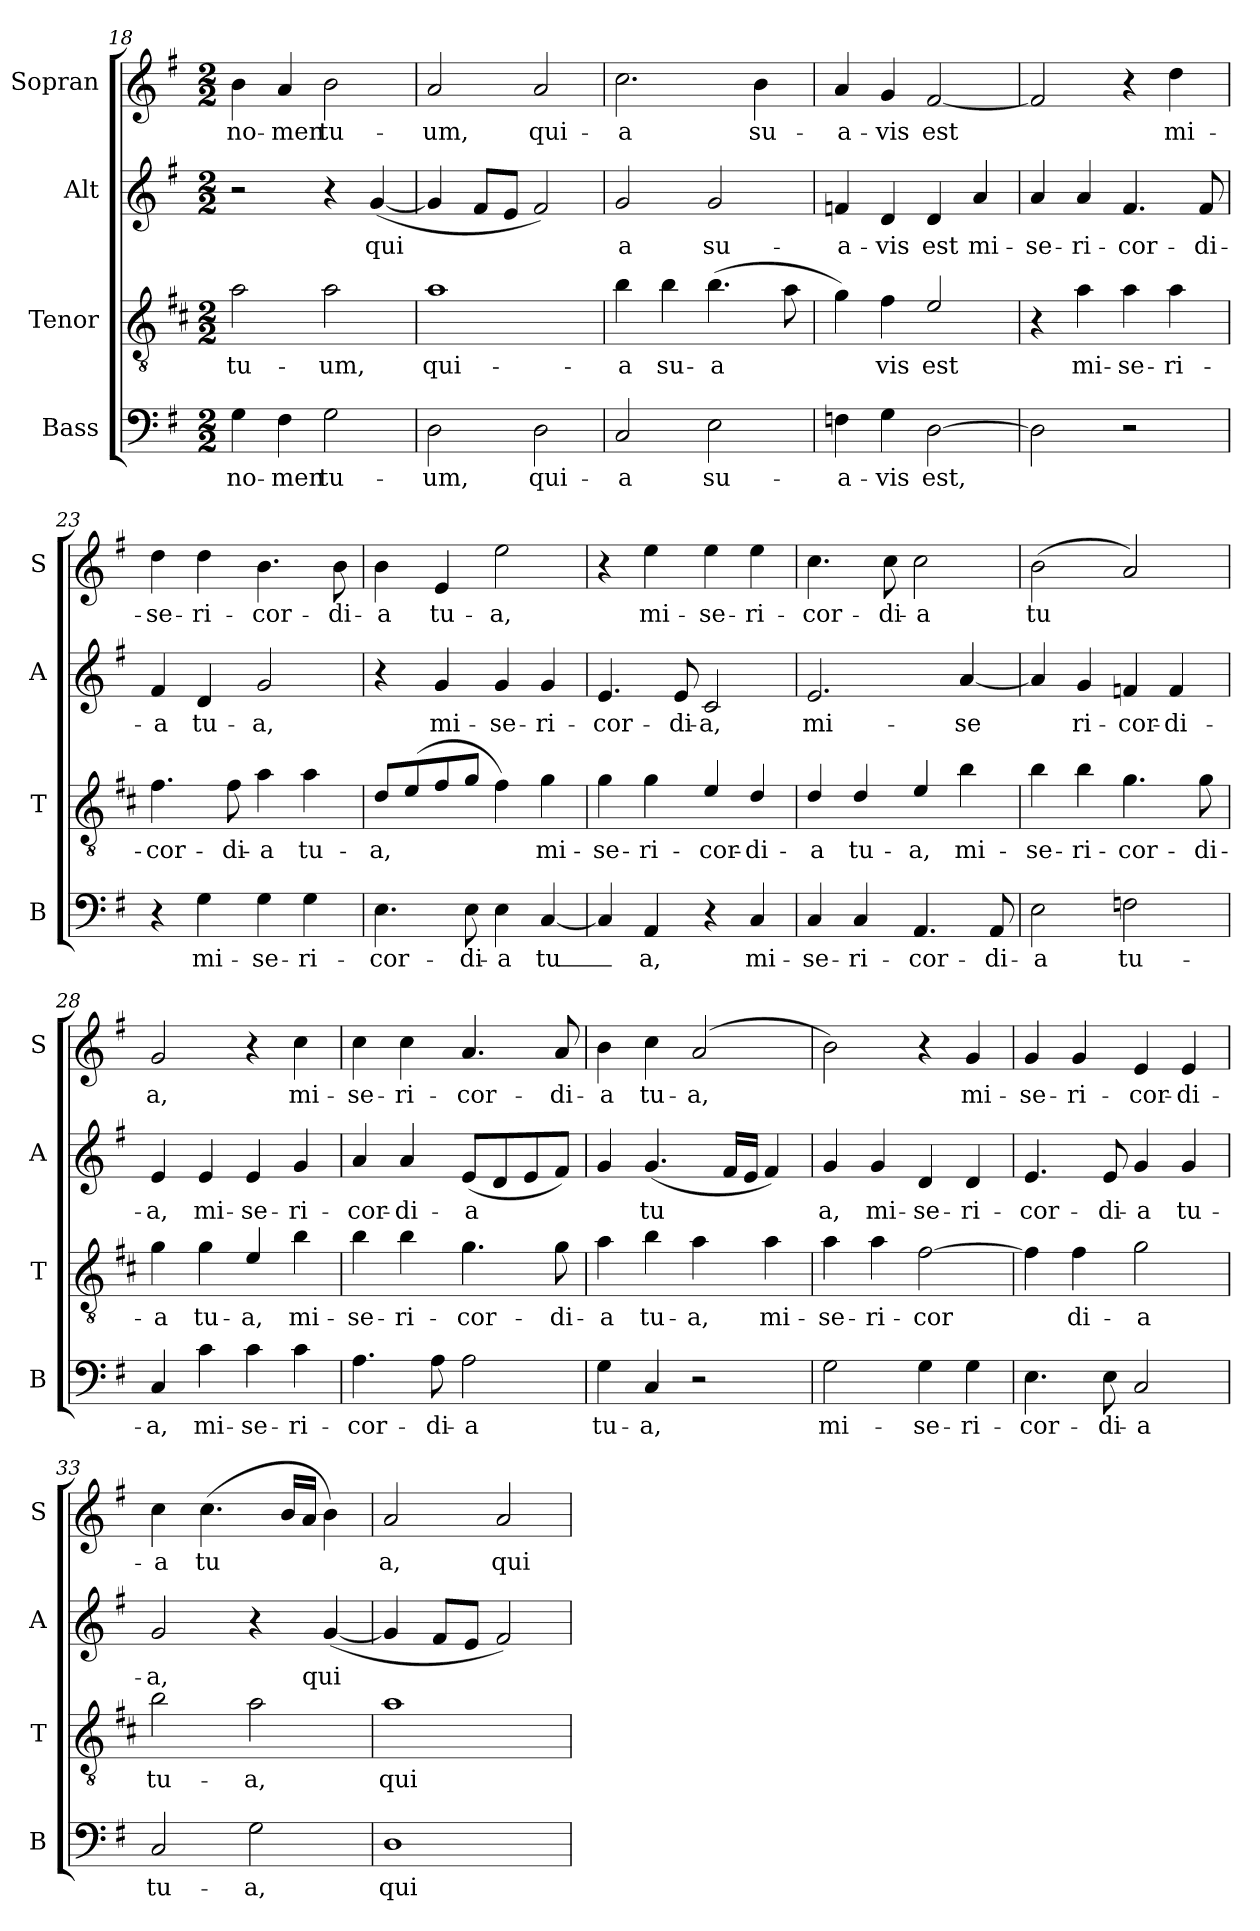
**kern	**text	**kern	**text	**kern	**text	**kern	**text
*part4	*part4	*part3	*part3	*part2	*part2	*part1	*part1
*staff4	*staff4	*staff3	*staff3	*staff2	*staff2	*staff1	*staff1
*I"Bass	*	*I"Tenor	*	*I"Alt	*	*I"Sopran	*
*I'B	*	*I'T	*	*I'A	*	*I'S	*
*clefF4	*	*clefGv2	*	*clefG2	*	*clefG2	*
*	*	*ITrd4c7	*	*	*	*	*
*k[f#]	*	*k[f#]	*	*k[f#]	*	*k[f#]	*
*M2/2	*	*M2/2	*	*M2/2	*	*M2/2	*
=18	=18	=18	=18	=18	=18	=18	=18
!	!LO:LY:b	!	!LO:LY:b	!	!	!	!LO:LY:b
4G\	no-	2d\	tu-	2r	.	4b\	no-
!	!LO:LY:b	!	!	!	!	!	!LO:LY:b
4F#\	men	.	.	.	.	4a/	men
!	!LO:LY:b	!	!LO:LY:b	!	!	!	!LO:LY:b
2G\	tu-	2d\	um,	4r	.	2b\	tu-
!	!	!	!	!	!LO:LY:b	!	!
.	.	.	.	([4g/	qui	.	.
=19	=19	=19	=19	=19	=19	=19	=19
!	!LO:LY:b	!	!LO:LY:b	!	!	!	!LO:LY:b
2D\	um,	1d	qui-	4g/]	.	2a/	um,
.	.	.	.	8f#/L	.	.	.
.	.	.	.	8e/J	.	.	.
!	!LO:LY:b	!	!	!	!	!	!LO:LY:b
2D\	qui-	.	.	2f#/)	.	2a/	qui-
!!LO:PB:g=z
=20	=20	=20	=20	=20	=20	=20	=20
!	!LO:LY:b	!	!LO:LY:b	!	!LO:LY:b	!	!LO:LY:b
2C/	a	4e\	a	2g/	a	2.cc\	a
!	!	!	!LO:LY:b	!	!	!	!
.	.	4e\	su-	.	.	.	.
!	!LO:LY:b	!	!LO:LY:b	!	!LO:LY:b	!	!
2E\	su-	(4.e\	a	2g/	su-	.	.
!	!	!	!	!	!	!	!LO:LY:b
.	.	.	.	.	.	4b\	su-
.	.	8d\	.	.	.	.	.
=21	=21	=21	=21	=21	=21	=21	=21
!	!LO:LY:b	!	!	!	!LO:LY:b	!	!LO:LY:b
4Fn\	a-	4c\)	.	4fn/	a-	4a/	a-
!	!LO:LY:b	!	!LO:LY:b	!	!LO:LY:b	!	!LO:LY:b
4G\	vis	4B\	vis	4d/	vis	4g/	vis
!	!LO:LY:b	!	!LO:LY:b	!	!LO:LY:b	!	!LO:LY:b
[2D\	est,	2A/	est	4d/	est	[2f#/	est
!	!	!	!	!	!LO:LY:b	!	!
.	.	.	.	4a/	mi-	.	.
=22	=22	=22	=22	=22	=22	=22	=22
!	!	!	!	!	!LO:LY:b	!	!
2D\]	.	4r	.	4a/	se-	2f#/]	.
!	!	!	!LO:LY:b	!	!LO:LY:b	!	!
.	.	4d\	mi-	4a/	ri-	.	.
!	!	!	!LO:LY:b	!	!LO:LY:b	!	!
2r	.	4d\	se-	4.f#/	cor-	4r	.
!	!	!	!LO:LY:b	!	!	!	!LO:LY:b
.	.	4d\	ri-	.	.	4dd\	mi-
!	!	!	!	!	!LO:LY:b	!	!
.	.	.	.	8f#/	di-	.	.
=23	=23	=23	=23	=23	=23	=23	=23
!	!	!	!LO:LY:b	!	!LO:LY:b	!	!LO:LY:b
4r	.	4.B\	cor-	4f#/	a	4dd\	se-
!	!LO:LY:b	!	!	!	!LO:LY:b	!	!LO:LY:b
4G\	mi-	.	.	4d/	tu-	4dd\	ri-
!	!	!	!LO:LY:b	!	!	!	!
.	.	8B\	di-	.	.	.	.
!	!LO:LY:b	!	!LO:LY:b	!	!LO:LY:b	!	!LO:LY:b
4G\	se-	4d\	a	2g/	a,	4.b\	cor-
!	!LO:LY:b	!	!LO:LY:b	!	!	!	!
4G\	ri-	4d\	tu-	.	.	.	.
!	!	!	!	!	!	!	!LO:LY:b
.	.	.	.	.	.	8b\	di-
=24	=24	=24	=24	=24	=24	=24	=24
!	!LO:LY:b	!	!LO:LY:b	!	!	!	!LO:LY:b
4.E\	cor-	8G/L	a,	4r	.	4b\	a
.	.	(8A/	.	.	.	.	.
!	!	!	!	!	!LO:LY:b	!	!LO:LY:b
.	.	8B/	.	4g/	mi-	4e/	tu-
!	!LO:LY:b	!	!	!	!	!	!
8E\	di-	8c/J	.	.	.	.	.
!	!LO:LY:b	!	!	!	!LO:LY:b	!	!LO:LY:b
4E\	a	4B\)	.	4g/	se-	2ee\	a,
!	!LO:LY:b	!	!LO:LY:b	!	!LO:LY:b	!	!
[4C/	tu_-	4c\	mi-	4g/	ri-	.	.
!!LO:LB:g=z
=25	=25	=25	=25	=25	=25	=25	=25
!	!	!	!LO:LY:b	!	!LO:LY:b	!	!
4C/]	.	4c\	se-	4.e/	cor-	4r	.
!	!LO:LY:b	!	!LO:LY:b	!	!	!	!LO:LY:b
4AA/	a,	4c\	ri-	.	.	4ee\	mi-
!	!	!	!	!	!LO:LY:b	!	!
.	.	.	.	8e/	di-	.	.
!	!	!	!LO:LY:b	!	!LO:LY:b	!	!LO:LY:b
4r	.	4A/	cor-	2c/	a,	4ee\	se-
!	!LO:LY:b	!	!LO:LY:b	!	!	!	!LO:LY:b
4C/	mi-	4G/	di-	.	.	4ee\	ri-
=26	=26	=26	=26	=26	=26	=26	=26
!	!LO:LY:b	!	!LO:LY:b	!	!LO:LY:b	!	!LO:LY:b
4C/	se-	4G/	a	2.e/	mi-	4.cc\	cor-
!	!LO:LY:b	!	!LO:LY:b	!	!	!	!
4C/	ri-	4G/	tu-	.	.	.	.
!	!	!	!	!	!	!	!LO:LY:b
.	.	.	.	.	.	8cc\	di-
!	!LO:LY:b	!	!LO:LY:b	!	!	!	!LO:LY:b
4.AA/	cor-	4A/	a,	.	.	2cc\	a
!	!	!	!LO:LY:b	!	!LO:LY:b	!	!
.	.	4e\	mi-	[4a/	se	.	.
!	!LO:LY:b	!	!	!	!	!	!
8AA/	di-	.	.	.	.	.	.
=27	=27	=27	=27	=27	=27	=27	=27
!	!LO:LY:b	!	!LO:LY:b	!	!	!	!LO:LY:b
2E\	a	4e\	se-	4a/]	.	(2b\	tu
!	!	!	!LO:LY:b	!	!LO:LY:b	!	!
.	.	4e\	ri-	4g/	ri-	.	.
!	!LO:LY:b	!	!LO:LY:b	!	!LO:LY:b	!	!
2Fn\	tu-	4.c\	cor-	4fn/	cor-	2a/)	.
!	!	!	!	!	!LO:LY:b	!	!
.	.	.	.	4f/	di-	.	.
!	!	!	!LO:LY:b	!	!	!	!
.	.	8c\	di-	.	.	.	.
=28	=28	=28	=28	=28	=28	=28	=28
!	!LO:LY:b	!	!LO:LY:b	!	!LO:LY:b	!	!LO:LY:b
4C/	a,	4c\	a	4e/	a,	2g/	a,
!	!LO:LY:b	!	!LO:LY:b	!	!LO:LY:b	!	!
4c\	mi-	4c\	tu-	4e/	mi-	.	.
!	!LO:LY:b	!	!LO:LY:b	!	!LO:LY:b	!	!
4c\	se-	4A/	a,	4e/	se-	4r	.
!	!LO:LY:b	!	!LO:LY:b	!	!LO:LY:b	!	!LO:LY:b
4c\	ri-	4e\	mi-	4g/	ri-	4cc\	mi-
=29	=29	=29	=29	=29	=29	=29	=29
!	!LO:LY:b	!	!LO:LY:b	!	!LO:LY:b	!	!LO:LY:b
4.A\	cor-	4e\	se-	4a/	cor-	4cc\	se-
!	!	!	!LO:LY:b	!	!LO:LY:b	!	!LO:LY:b
.	.	4e\	ri-	4a/	di-	4cc\	ri-
!	!LO:LY:b	!	!	!	!	!	!
8A\	di-	.	.	.	.	.	.
!	!LO:LY:b	!	!LO:LY:b	!	!LO:LY:b	!	!LO:LY:b
2A\	a	4.c\	cor-	(8e/L	a	4.a/	cor-
.	.	.	.	8d/	.	.	.
.	.	.	.	8e/	.	.	.
!	!	!	!LO:LY:b	!	!	!	!LO:LY:b
.	.	8c\	di-	8f#/J)	.	8a/	di-
!!LO:LB:g=z
=30	=30	=30	=30	=30	=30	=30	=30
!	!LO:LY:b	!	!LO:LY:b	!	!	!	!LO:LY:b
4G\	tu-	4d\	a	4g/	.	4b\	a
!	!LO:LY:b	!	!LO:LY:b	!	!LO:LY:b	!	!LO:LY:b
4C/	a,	4e\	tu-	(4.g/	tu	4cc\	tu-
!	!	!	!LO:LY:b	!	!	!	!LO:LY:b
2r	.	4d\	a,	.	.	(2a/	a,
.	.	.	.	16f#/LL	.	.	.
.	.	.	.	16e/JJ	.	.	.
!	!	!	!LO:LY:b	!	!	!	!
.	.	4d\	mi-	4f#/)	.	.	.
=31	=31	=31	=31	=31	=31	=31	=31
!	!LO:LY:b	!	!LO:LY:b	!	!LO:LY:b	!	!
2G\	mi-	4d\	se-	4g/	a,	2b\)	.
!	!	!	!LO:LY:b	!	!LO:LY:b	!	!
.	.	4d\	ri-	4g/	mi-	.	.
!	!LO:LY:b	!	!LO:LY:b	!	!LO:LY:b	!	!
4G\	se-	[2B\	cor	4d/	se-	4r	.
!	!LO:LY:b	!	!	!	!LO:LY:b	!	!LO:LY:b
4G\	ri-	.	.	4d/	ri-	4g/	mi-
=32	=32	=32	=32	=32	=32	=32	=32
!	!LO:LY:b	!	!	!	!LO:LY:b	!	!LO:LY:b
4.E\	cor-	4B\]	.	4.e/	cor-	4g/	se-
!	!	!	!LO:LY:b	!	!	!	!LO:LY:b
.	.	4B\	di-	.	.	4g/	ri-
!	!LO:LY:b	!	!	!	!LO:LY:b	!	!
8E\	di-	.	.	8e/	di-	.	.
!	!LO:LY:b	!	!LO:LY:b	!	!LO:LY:b	!	!LO:LY:b
2C/	a	2c\	a	4g/	a	4e/	cor-
!	!	!	!	!	!LO:LY:b	!	!LO:LY:b
.	.	.	.	4g/	tu-	4e/	di-
=33	=33	=33	=33	=33	=33	=33	=33
!	!LO:LY:b	!	!LO:LY:b	!	!LO:LY:b	!	!LO:LY:b
2C/	tu-	2e\	tu-	2g/	a,	4cc\	a
!	!	!	!	!	!	!	!LO:LY:b
.	.	.	.	.	.	(4.cc\	tu
!	!LO:LY:b	!	!LO:LY:b	!	!	!	!
2G\	a,	2d\	a,	4r	.	.	.
.	.	.	.	.	.	16b/LL	.
.	.	.	.	.	.	16a/JJ	.
!	!	!	!	!	!LO:LY:b	!	!
.	.	.	.	([4g/	qui	4b\)	.
=34	=34	=34	=34	=34	=34	=34	=34
!	!LO:LY:b	!	!LO:LY:b	!	!	!	!LO:LY:b
1D	qui-	1d	qui-	4g/]	.	2a/	a,
.	.	.	.	8f#/L	.	.	.
.	.	.	.	8e/J	.	.	.
!	!	!	!	!	!	!	!LO:LY:b
.	.	.	.	2f#/)	.	2a/	qui-
=	=	=	=	=	=	=	=
*-	*-	*-	*-	*-	*-	*-	*-
